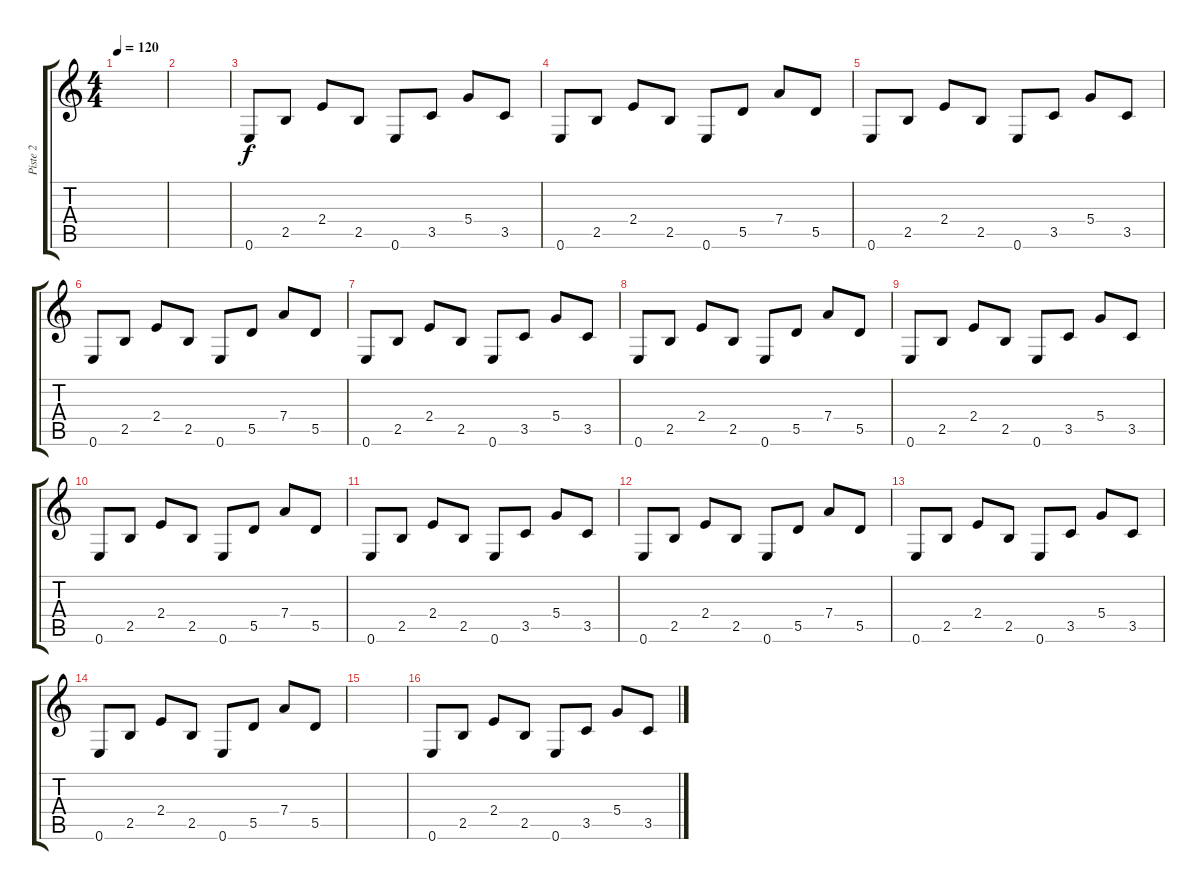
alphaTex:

\track ("Piste 2" "Piste 2") {instrument acousticguitarnylon}
\staff {score tabs}
\tuning (E4 B3 G3 D3 A2 E2) {hide}
\ts (4 4)
\tempo 120
\clef g2
\ks c
|
|
0.6.8 2.5.8 2.4.8 2.5.8 0.6.8 3.5.8 5.4.8 3.5.8 |
0.6.8 2.5.8 2.4.8 2.5.8 0.6.8 5.5.8 7.4.8 5.5.8 |
0.6.8 2.5.8 2.4.8 2.5.8 0.6.8 3.5.8 5.4.8 3.5.8 |
0.6.8 2.5.8 2.4.8 2.5.8 0.6.8 5.5.8 7.4.8 5.5.8 |
0.6.8 2.5.8 2.4.8 2.5.8 0.6.8 3.5.8 5.4.8 3.5.8 |
0.6.8 2.5.8 2.4.8 2.5.8 0.6.8 5.5.8 7.4.8 5.5.8 |
0.6.8 2.5.8 2.4.8 2.5.8 0.6.8 3.5.8 5.4.8 3.5.8 |
0.6.8 2.5.8 2.4.8 2.5.8 0.6.8 5.5.8 7.4.8 5.5.8 |
0.6.8 2.5.8 2.4.8 2.5.8 0.6.8 3.5.8 5.4.8 3.5.8 |
0.6.8 2.5.8 2.4.8 2.5.8 0.6.8 5.5.8 7.4.8 5.5.8 |
0.6.8 2.5.8 2.4.8 2.5.8 0.6.8 3.5.8 5.4.8 3.5.8 |
0.6.8 2.5.8 2.4.8 2.5.8 0.6.8 5.5.8 7.4.8 5.5.8 |
|
0.6.8 2.5.8 2.4.8 2.5.8 0.6.8 3.5.8 5.4.8 3.5.8
